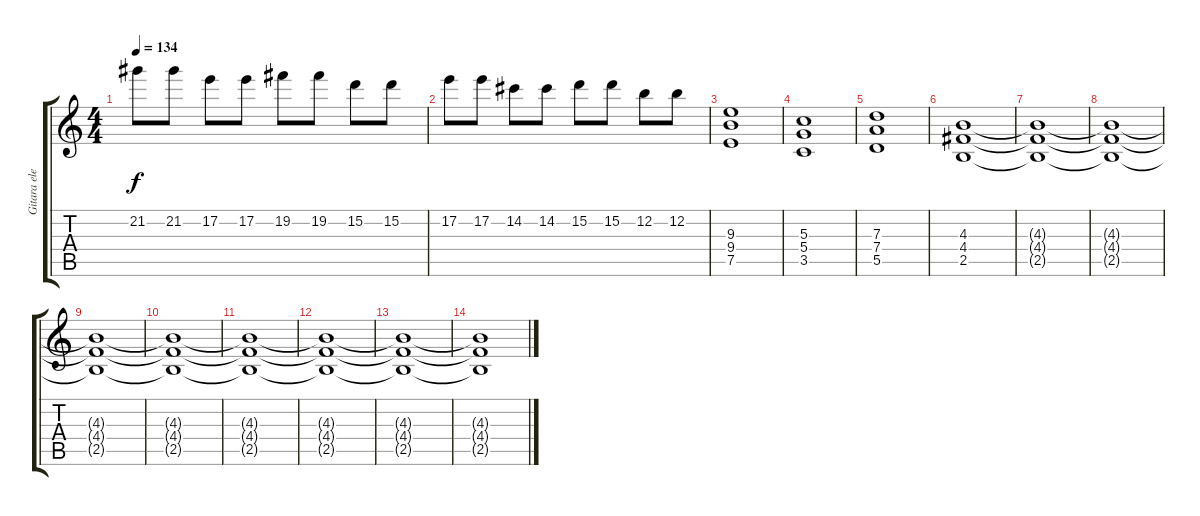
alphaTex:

\track ("Gitara elektryczna" "Gitara ele") {instrument distortionguitar}
\staff {score tabs}
\tuning (E4 B3 G3 D3 A2 E2) {hide}
\ts (4 4)
\tempo 134
\clef g2
\ks c
21.2.8{dy f} 21.2.8 17.2.8 17.2.8 19.2.8 19.2.8 15.2.8 15.2.8 |
17.2.8 17.2.8 14.2.8 14.2.8 15.2.8 15.2.8 12.2.8 12.2.8 |
(9.3 9.4 7.5).1 |
(5.3 5.4 3.5).1 |
(7.3 7.4 5.5).1 |
(4.3 4.4 2.5).1 |
(4.3{t} 4.4{t} 2.5{t}).1 |
(4.3{t} 4.4{t} 2.5{t}).1 |
(4.3{t} 4.4{t} 2.5{t}).1 |
(4.3{t} 4.4{t} 2.5{t}).1 |
(4.3{t} 4.4{t} 2.5{t}).1 |
(4.3{t} 4.4{t} 2.5{t}).1 |
(4.3{t} 4.4{t} 2.5{t}).1 |
(4.3{t} 4.4{t} 2.5{t}).1
